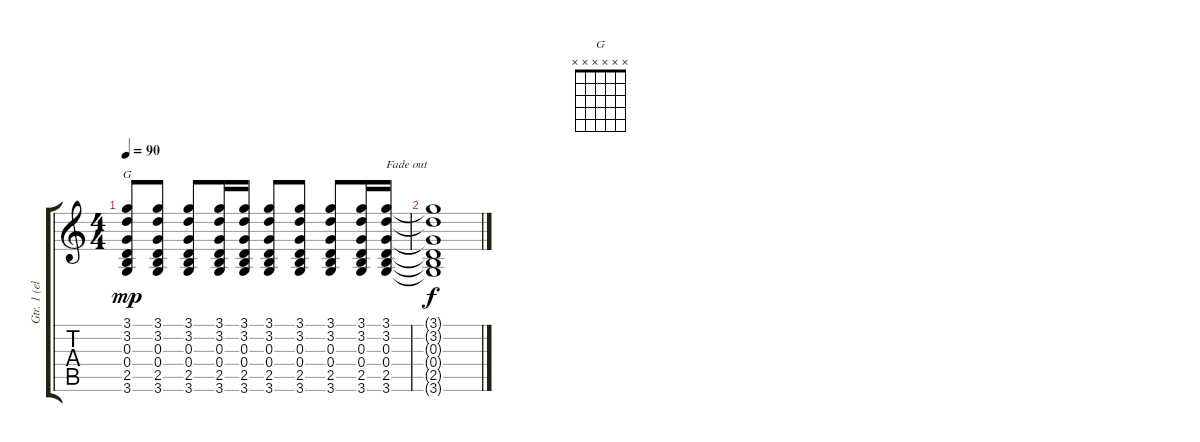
\track ("Gtr. 1 (elec.)" "Gtr. 1 (el") {instrument electricguitarclean}
\staff {score tabs}
\tuning (E4 B3 G3 D3 A2 E2) {hide}
\chord ("G" x x x x x x)
\ts (4 4)
\tempo 90
\clef g2
\ks c
(3.1 3.2 0.3 0.4 2.5 3.6).8{ch "G" dy mp} (3.1 3.2 0.3 0.4 2.5 3.6).8 (3.1 3.2 0.3 0.4 2.5 3.6).8 (3.1 3.2 0.3 0.4 2.5 3.6).16 (3.1 3.2 0.3 0.4 2.5 3.6).16 (3.1 3.2 0.3 0.4 2.5 3.6).8 (3.1 3.2 0.3 0.4 2.5 3.6).8 (3.1 3.2 0.3 0.4 2.5 3.6).8 (3.1 3.2 0.3 0.4 2.5 3.6).16 (3.1 3.2 0.3 0.4 2.5 3.6).16{txt "Fade out"} |
(3.1{t} 3.2{t} 0.3{t} 0.4{t} 2.5{t} 3.6{t}).1{dy f volume 0}
